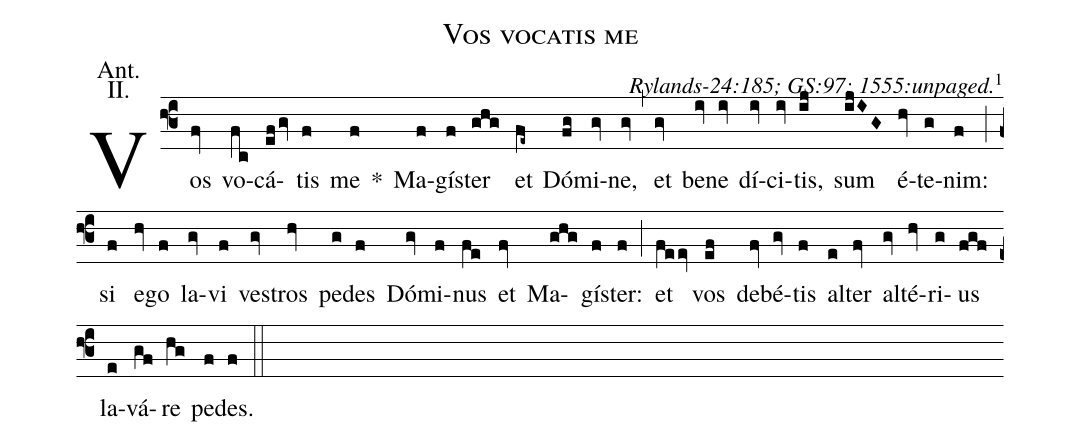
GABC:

name: Vos vocatis me;
commentary: Rylands-24:185; GS:97; 1555:unpaged.\footnote{In GS:97. `debétis' is set D.DE.D; `altérius' is set F.E.D.DED.};
annotation: Ant.;
annotation: II.;
%%
(f3) Vos(fv) vo(fc)cá(efgv)tis(f) me(f) *() Ma(f)gís(f)ter(ghg) et(fe~) Dó(fg)mi(gv)ne,(gv) (,)
et(gv) be(iv)ne(iv) dí(iv)ci(iv)tis,(ij) sum(ijIG) é(hv)te(g)nim:(f) (;)
si(f) e(hv)go(f) la(gv)vi(f) ves(gv)tros(hv) pe(g)des(f) Dó(gv)mi(f)nus(fe) et(fv) Ma(ghg)gís(f)ter:(f) (;)
et(feev) vos(ef) de(fv)bé(gv)tis(f) al(e)ter(fv) al(gv)té(hv)ri(g)us(fgf) la(e)vá(gf)re(hg) pe(f)des.(f) (::)
